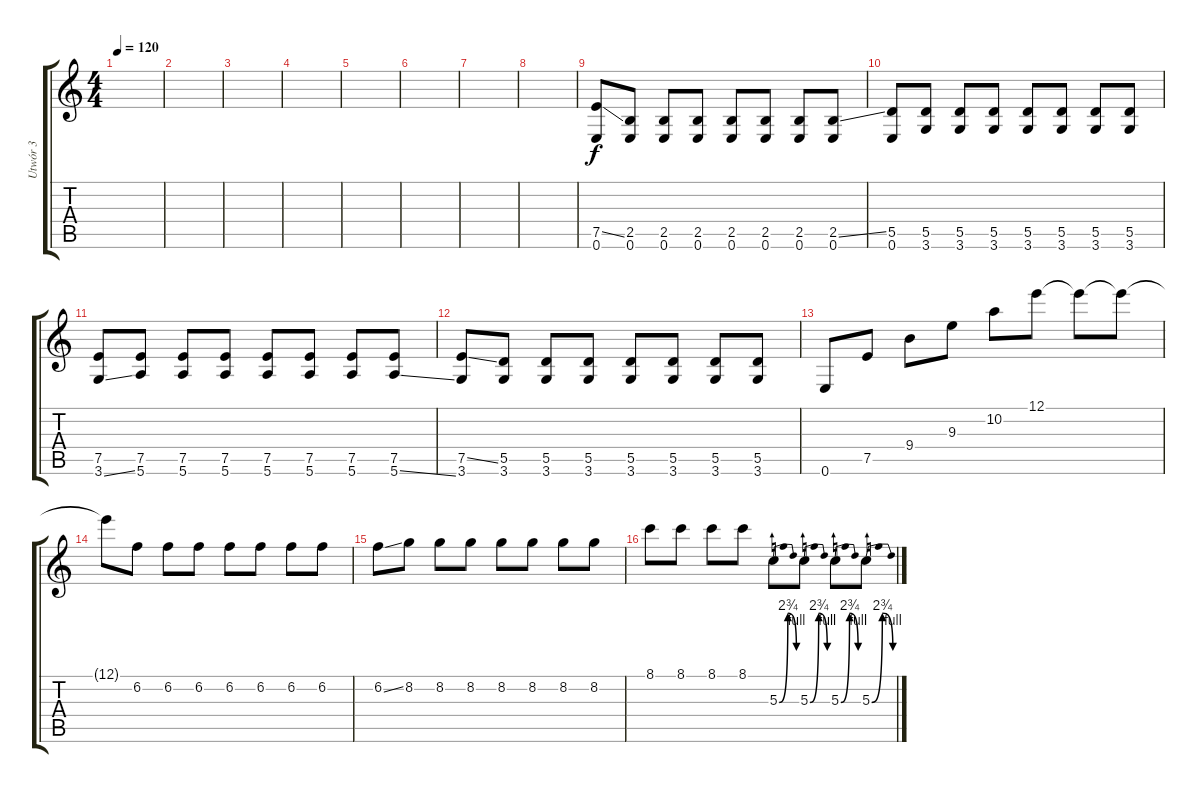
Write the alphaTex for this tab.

\track ("Utwór 3" "Utwór 3") {instrument overdrivenguitar}
\staff {score tabs}
\tuning (E4 B3 G3 D3 A2 E2) {hide}
\ts (4 4)
\tempo 120
\clef g2
\ks c
|
|
|
|
|
|
|
|
(7.5{ss} 0.6).8 (2.5 0.6).8 (2.5 0.6).8 (2.5 0.6).8 (2.5 0.6).8 (2.5 0.6).8 (2.5 0.6).8 (2.5{ss} 0.6).8 |
(5.5 0.6).8 (5.5 3.6).8 (5.5 3.6).8 (5.5 3.6).8 (5.5 3.6).8 (5.5 3.6).8 (5.5 3.6).8 (5.5 3.6).8 |
(7.5 3.6{ss}).8 (7.5 5.6).8 (7.5 5.6).8 (7.5 5.6).8 (7.5 5.6).8 (7.5 5.6).8 (7.5 5.6).8 (7.5 5.6{ss}).8 |
(7.5{ss} 3.6).8 (5.5 3.6).8 (5.5 3.6).8 (5.5 3.6).8 (5.5 3.6).8 (5.5 3.6).8 (5.5 3.6).8 (5.5 3.6).8 |
0.6.8 7.5.8 9.4.8 9.3.8 10.2.8 12.1.8 12.1{t}.8 12.1{t}.8 |
12.1{t}.8 6.2.8 6.2.8 6.2.8 6.2.8 6.2.8 6.2.8 6.2.8 |
6.2{ss}.8 8.2.8 8.2.8 8.2.8 8.2.8 8.2.8 8.2.8 8.2.8 |
8.1.8 8.1.8 8.1.8 8.1.8 5.3{be (bendrelease 0 0 29 11 29 11 60 4)}.8 5.3{be (bendrelease 0 0 29 11 29 11 60 4)}.8 5.3{be (bendrelease 0 0 29 11 29 11 60 4)}.8 5.3{be (bendrelease 0 0 29 11 29 11 60 4)}.8
